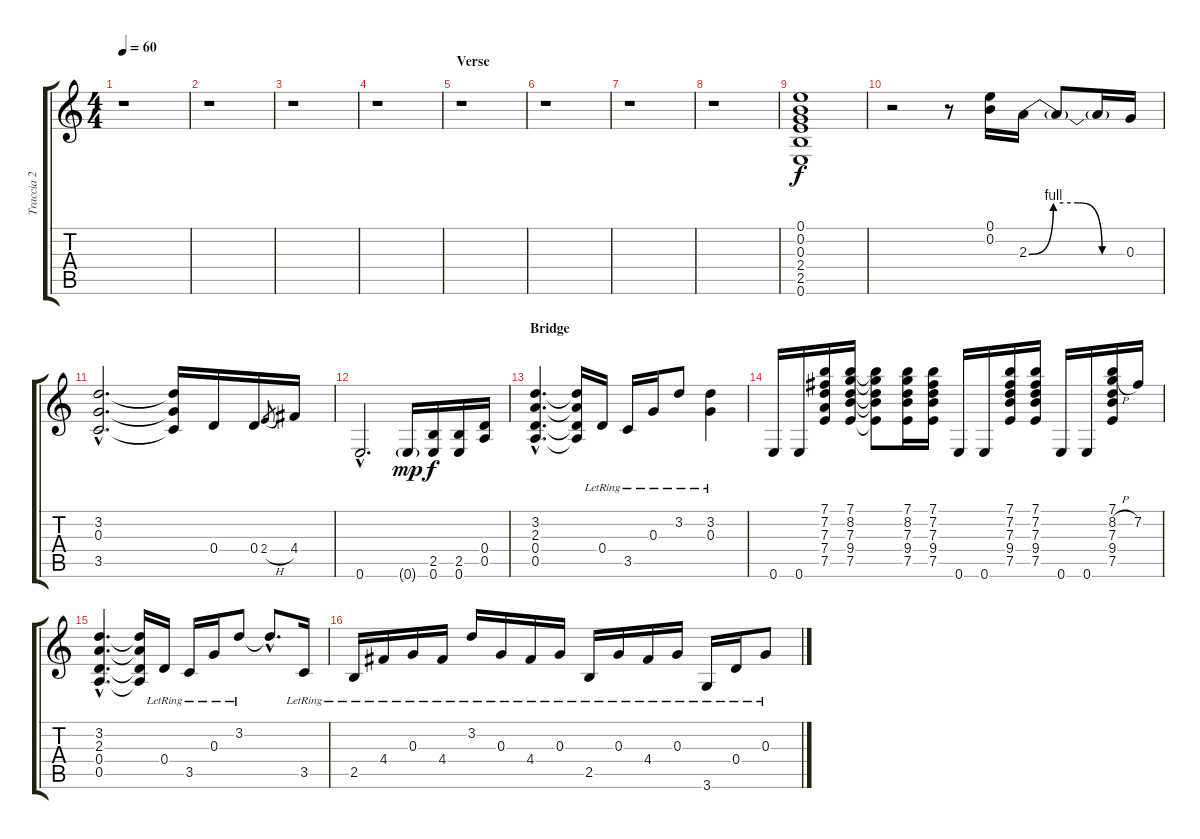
\track ("Traccia 2" "Traccia 2") {instrument electricguitarclean}
\staff {score tabs}
\tuning (E4 B3 G3 D3 A2 E2) {hide}
\ts (4 4)
\tempo 60
\clef g2
\ks c
r.1{dy f instrument electricguitarclean} |
r.1 |
r.1 |
r.1 |
\section ("" "Verse")
r.1 |
r.1 |
r.1 |
r.1 |
(0.1 0.2 0.3 2.4 2.5 0.6).1 |
r.2 r.8 (0.1 0.2).16 2.3{be (custom 0 0 15 4 30 4 45 0 60 0)}.16 2.3{t}.8 2.3{t}.16 0.3.16 |
(3.2{hac} 0.3{hac} 3.5{hac}).2{d} (3.2{t} 0.3{t} 3.5{t}).16 0.4.16 0.4.16 2.4{h}.8{gr} 4.4.16 |
0.6{hac}.2{d} 0.6{g}.16{dy mp} (2.5 0.6).16{dy f} (2.5 0.6).16 (0.4 0.5).16 |
\section ("" "Bridge")
(3.2{hac} 2.3{hac} 0.4{hac} 0.5{hac}).4{d} (3.2{t} 2.3{t} 0.4{t} 0.5{t}).16 0.4{lr}.16 3.5{lr}.16 0.3{lr}.16 3.2{lr}.8 (3.2{lr} 0.3{lr}).4 |
0.6.16 0.6.16 (7.1 7.2 7.3 7.4 7.5).16 (7.1 8.2 7.3 9.4 7.5).16 (7.1{t} 8.2{t} 7.3{t} 9.4{t} 7.5{t}).8 (7.1 8.2 7.3 9.4 7.5).16 (7.1 7.2 7.3 9.4 7.5).16 0.6.16 0.6.16 (7.1 7.2 7.3 9.4 7.5).16 (7.1 7.2 7.3 9.4 7.5).16 0.6.16 0.6.16 (7.1 8.2{h} 7.3 9.4 7.5).16 7.2.16 |
(3.2{hac} 2.3{hac} 0.4{hac} 0.5{hac}).4{d} (3.2{t} 2.3{t} 0.4{t} 0.5{t}).16 0.4{lr}.16 3.5{lr}.16 0.3{lr}.16 3.2{lr}.8 3.2{hac t}.8{d} 3.5{lr}.16 |
2.5{lr}.16 4.4{lr}.16 0.3{lr}.16 4.4{lr}.16 3.2{lr}.16 0.3{lr}.16 4.4{lr}.16 0.3{lr}.16 2.5{lr}.16 0.3{lr}.16 4.4{lr}.16 0.3{lr}.16 3.6{lr}.16 0.4{lr}.16 0.3{lr}.8
